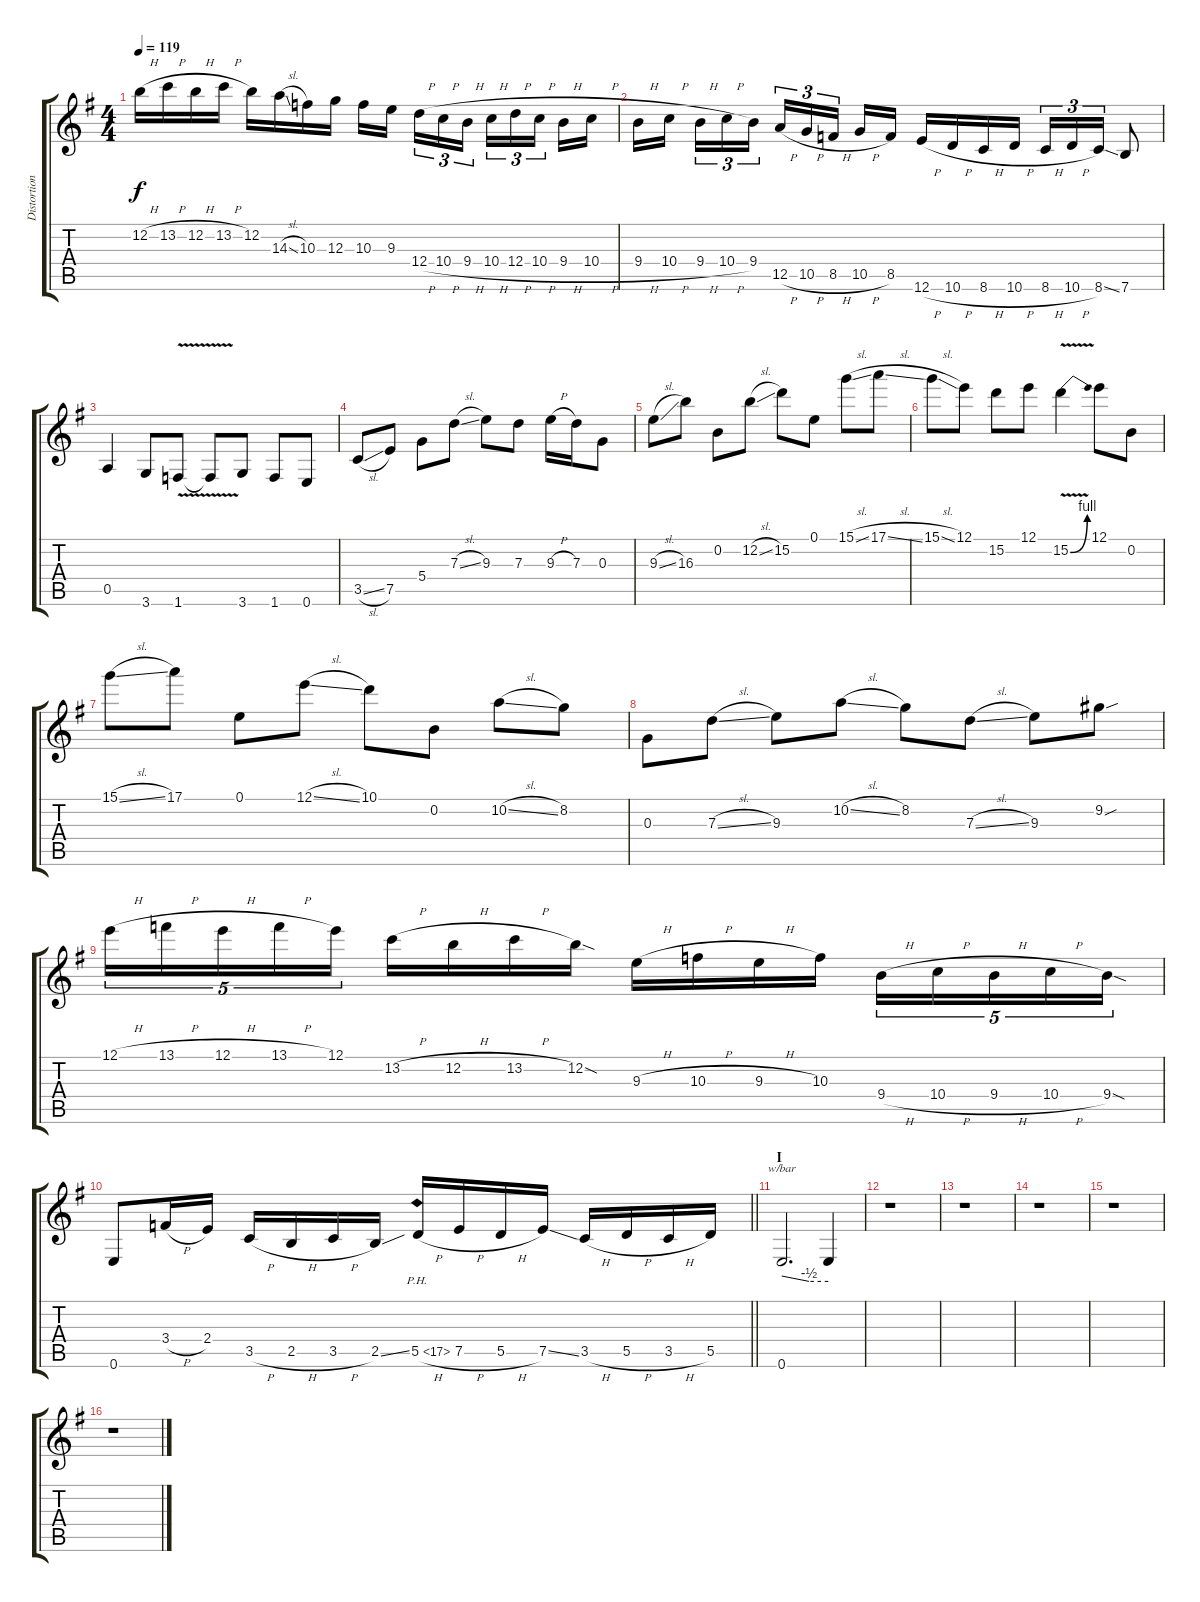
\track ("Distortion w/ Wah-wah 2" "Distortion") {instrument distortionguitar}
\staff {score tabs}
\tuning (E4 B3 G3 D3 A2 E2) {hide}
\ts (4 4)
\tempo 119
\clef g2
\ks g
12.2{h}.16{dy f} 13.2{h}.16 12.2{h}.16 13.2{h}.16 12.2.16 14.3{sl}.16 10.3.16 12.3.16 10.3.16 9.3.16{beam splitsecondary} 12.4{h}.16{tu (3 2)} 10.4{h}.16{tu (3 2)} 9.4{h}.16{tu (3 2)} 10.4{h}.16{tu (3 2)} 12.4{h}.16{tu (3 2)} 10.4{h}.16{tu (3 2) beam splitsecondary} 9.4{h}.16 10.4{h}.16 |
9.4{h}.16 10.4{h}.16{beam splitsecondary} 9.4{h}.16{tu (3 2)} 10.4{h}.16{tu (3 2)} 9.4.16{tu (3 2)} 12.5{h}.16{tu (3 2)} 10.5{h}.16{tu (3 2)} 8.5{h}.16{tu (3 2) beam splitsecondary} 10.5{h}.16 8.5.16 12.6{h}.16 10.6{h}.16 8.6{h}.16 10.6{h}.16 8.6{h}.16{tu (3 2)} 10.6{h}.16{tu (3 2)} 8.6{ss}.16{tu (3 2)} 7.6.8 |
0.5.4 3.6.8 1.6{v}.8 1.6{t}.8 3.6.8 1.6.8 0.6.8 |
3.5{sl}.8 7.5.8 5.4.8 7.3{sl}.8 9.3.8 7.3.8 9.3{h}.16 7.3.16 0.3.8 |
9.3{sl}.8 16.3.8 0.2.8 12.2{sl}.8 15.2.8 0.1.8 15.1{sl}.8 17.1{sl}.8 |
15.1{sl}.8 12.1.8 15.2.8 12.1.8 15.2{be (bend 0 0 60 4) v}.4 12.1.8 0.2.8 |
15.1{sl}.8 17.1.8 0.1.8 12.1{sl}.8 10.1.8 0.2.8 10.2{sl}.8 8.2.8 |
0.3.8 7.3{sl}.8 9.3.8 10.2{sl}.8 8.2.8 7.3{sl}.8 9.3.8 9.2{sou}.8 |
12.1{h}.16{tu (5 4)} 13.1{h}.16{tu (5 4)} 12.1{h}.16{tu (5 4)} 13.1{h}.16{tu (5 4)} 12.1.16{tu (5 4)} 13.2{h}.16 12.2{h}.16 13.2{h}.16 12.2{sod}.16 9.3{h}.16 10.3{h}.16 9.3{h}.16 10.3.16 9.4{h}.16{tu (5 4)} 10.4{h}.16{tu (5 4)} 9.4{h}.16{tu (5 4)} 10.4{h}.16{tu (5 4)} 9.4{sod}.16{tu (5 4)} |
\barLineRight lightlight
0.6.8 3.4{h}.16 2.4.16 3.5{h}.16 2.5{h}.16 3.5{h}.16 2.5{ss}.16 5.5{ph 12 h}.16 7.5{h}.16 5.5{h}.16 7.5{ss}.16 3.5{h}.16 5.5{h}.16 3.5{h}.16 5.5.16 |
\section ("" "I")
0.6.2{d tbe (custom default 0 0 35 -2 60 -2)} 0.6{t}.4 |
r.1 |
r.1 |
r.1 |
r.1 |
r.1
